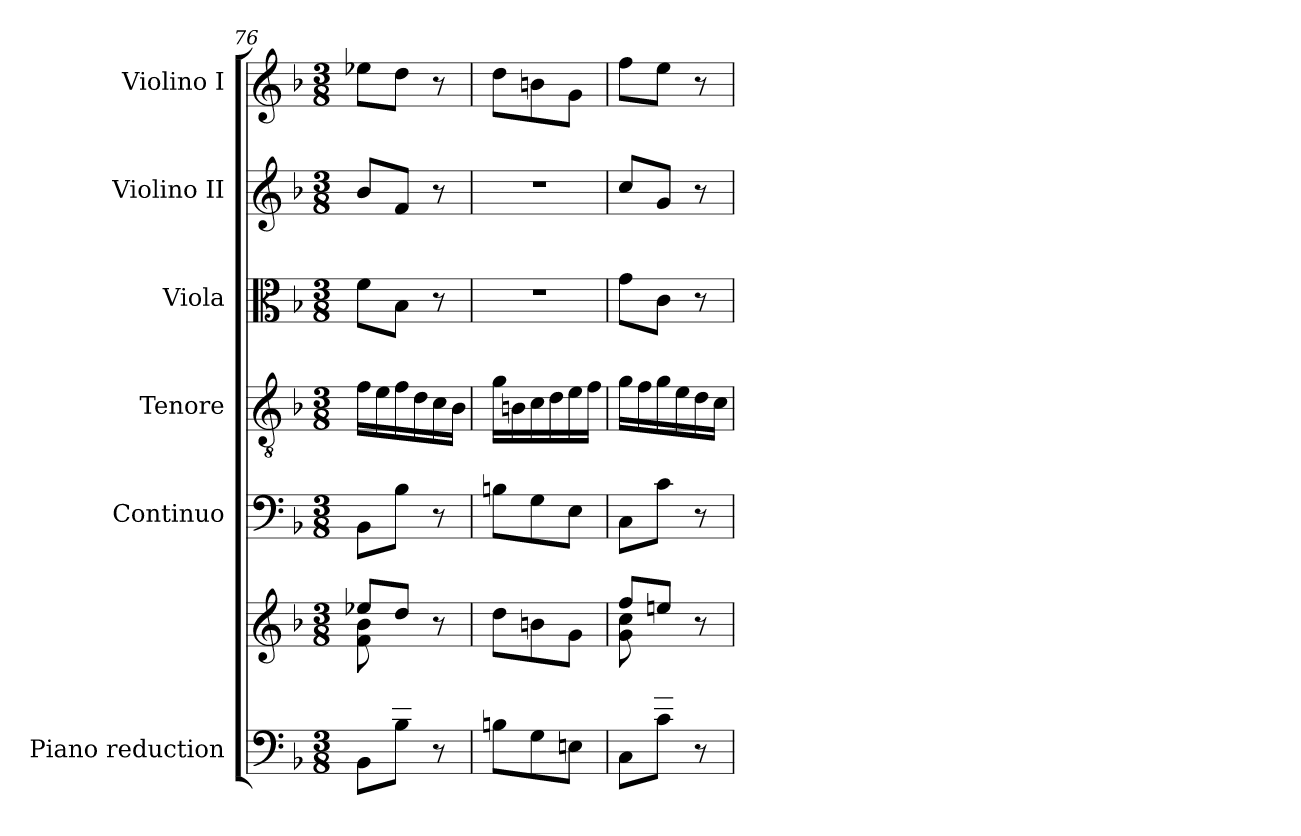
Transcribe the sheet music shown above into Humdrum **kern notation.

**kern	**kern	**kern	**kern	**kern	**kern	**kern
*part6	*part6	*part5	*part4	*part3	*part2	*part1
*staff7	*staff6	*staff5	*staff4	*staff3	*staff2	*staff1
*I"Piano reduction	*	*I"Continuo	*I"Tenore	*I"Viola	*I"Violino II	*I"Violino I
*I'Pno	*	*	*	*I'Vla	*I'Vln	*I'Vln
*clefF4	*clefG2	*clefF4	*clefGv2	*clefC3	*clefG2	*clefG2
*k[b-]	*k[b-]	*k[b-]	*k[b-]	*k[b-]	*k[b-]	*k[b-]
*M3/8	*M3/8	*M3/8	*M3/8	*M3/8	*M3/8	*M3/8
=76	=76	=76	=76	=76	=76	=76
*^	*^	*	*	*	*	*
8ryy	8BB-\L	8ee-X/L	8f\ 8b-\L	8BB-\L	16f\LL	8f\L	8b-/L	8ee-X\L
.	.	.	.	.	16e\	.	.	.
8B-/ 8f/J	8B-\J	8dd/J	8ryy	8B-\J	16f\	8B-\J	8f/J	8dd\J
.	.	.	.	.	16d\	.	.	.
8ryy	8r	8r	8ryy	8r	16c\	8r	8r	8r
.	.	.	.	.	16B-\JJ	.	.	.
*v	*v	*	*	*	*	*	*	*
*	*v	*v	*	*	*	*	*
=77	=77	=77	=77	=77	=77	=77
8Bn\L	8dd\L	8Bn\L	16g\LL	4.r	4.r	8dd\L
.	.	.	16Bn\	.	.	.
8G\	8bn\	8G\	16c\	.	.	8bn\
.	.	.	16d\	.	.	.
8En\J	8g\J	8E\J	16e\	.	.	8g\J
.	.	.	16f\JJ	.	.	.
=78	=78	=78	=78	=78	=78	=78
*^	*^	*	*	*	*	*
8ryy	8C\L	8ff/L	8g\ 8cc\L	8C\L	16g\LL	8g\L	8cc/L	8ff\L
.	.	.	.	.	16f\	.	.	.
8c/ 8g/J	8c\J	8een/J	8ryy	8c\J	16g\	8c\J	8g/J	8ee\J
.	.	.	.	.	16e\	.	.	.
8ryy	8r	8r	8ryy	8r	16d\	8r	8r	8r
.	.	.	.	.	16c\JJ	.	.	.
*v	*v	*	*	*	*	*	*	*
*	*v	*v	*	*	*	*	*
=	=	=	=	=	=	=
*-	*-	*-	*-	*-	*-	*-
